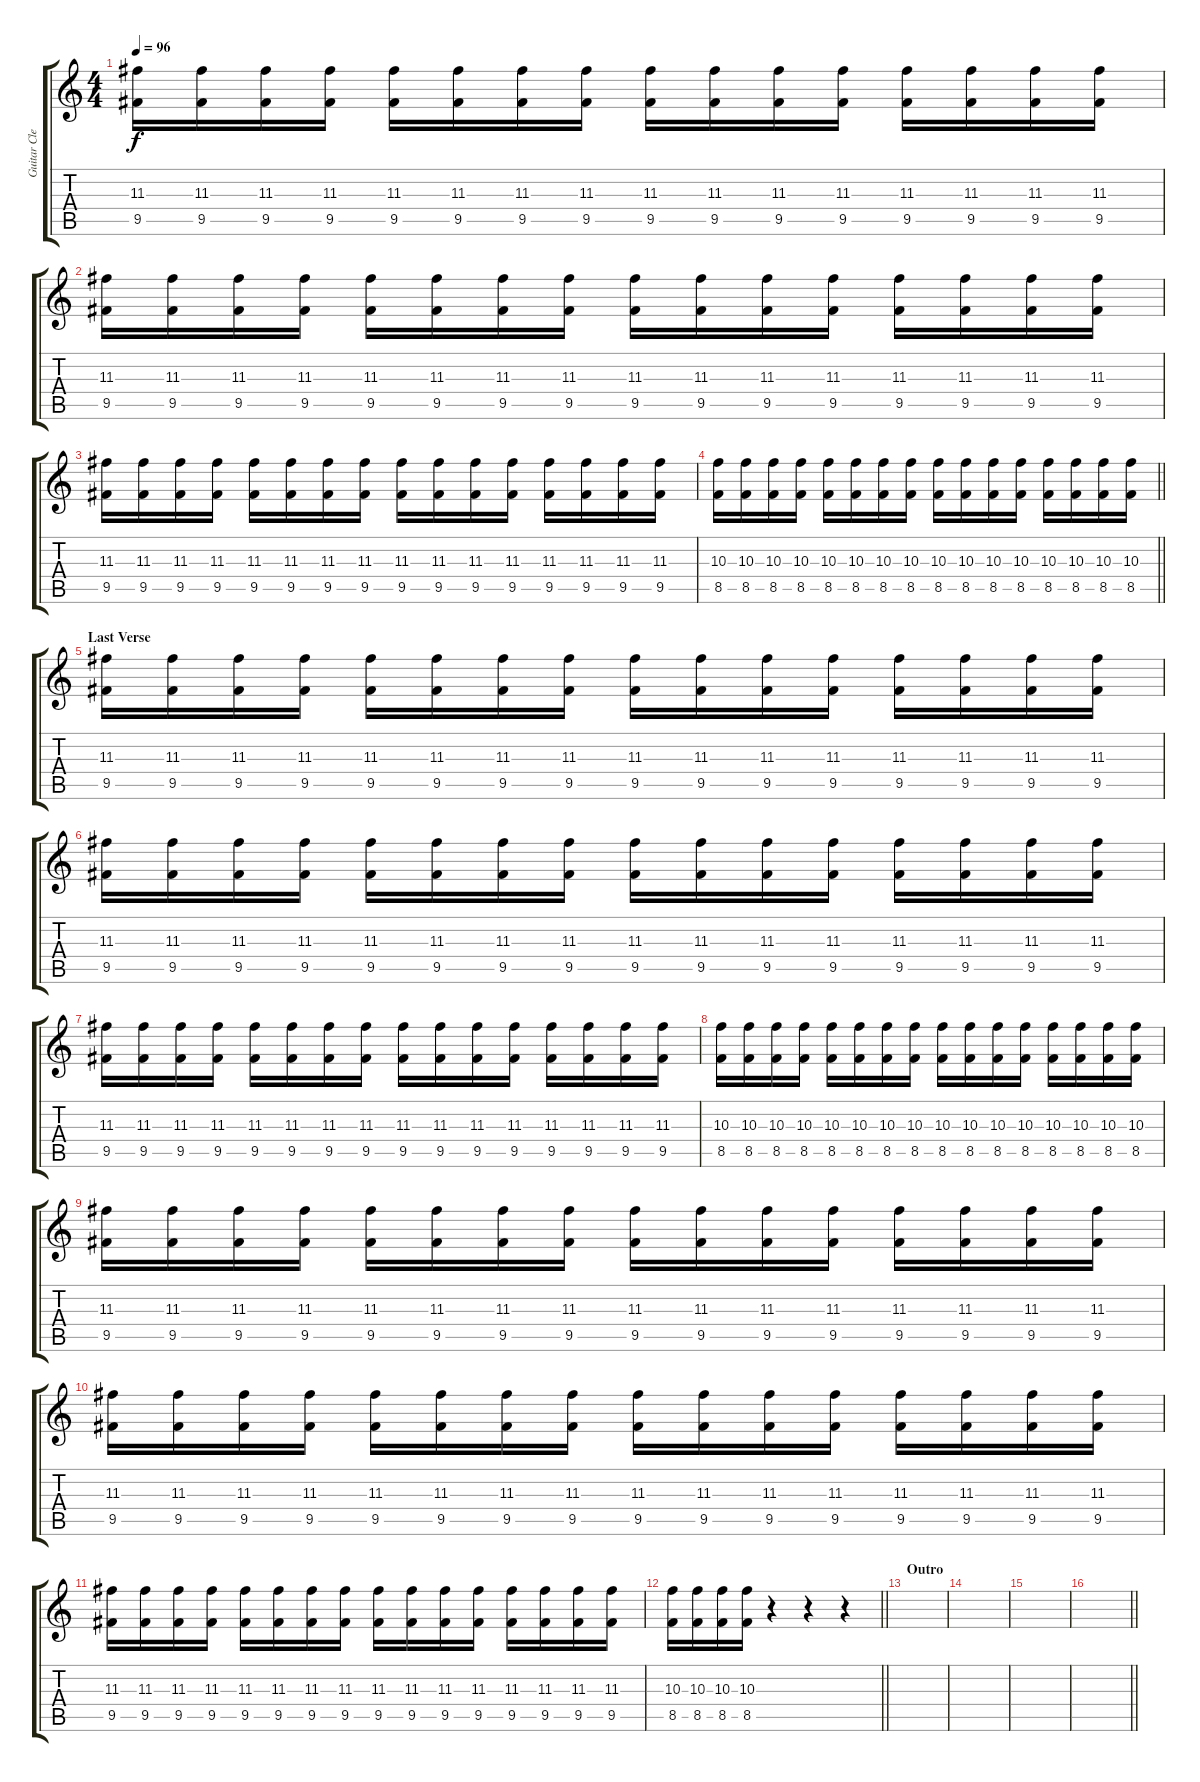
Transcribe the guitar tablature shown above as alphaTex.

\track ("Guitar Clean" "Guitar Cle") {instrument electricguitarclean}
\staff {score tabs}
\tuning (E4 B3 G3 D3 A2 E2) {hide}
\ts (4 4)
\tempo 96
\clef g2
\ks c
(11.3 9.5).16{dy f} (11.3 9.5).16 (11.3 9.5).16 (11.3 9.5).16 (11.3 9.5).16 (11.3 9.5).16 (11.3 9.5).16 (11.3 9.5).16 (11.3 9.5).16 (11.3 9.5).16 (11.3 9.5).16 (11.3 9.5).16 (11.3 9.5).16 (11.3 9.5).16 (11.3 9.5).16 (11.3 9.5).16 |
(11.3 9.5).16 (11.3 9.5).16 (11.3 9.5).16 (11.3 9.5).16 (11.3 9.5).16 (11.3 9.5).16 (11.3 9.5).16 (11.3 9.5).16 (11.3 9.5).16 (11.3 9.5).16 (11.3 9.5).16 (11.3 9.5).16 (11.3 9.5).16 (11.3 9.5).16 (11.3 9.5).16 (11.3 9.5).16 |
(11.3 9.5).16 (11.3 9.5).16 (11.3 9.5).16 (11.3 9.5).16 (11.3 9.5).16 (11.3 9.5).16 (11.3 9.5).16 (11.3 9.5).16 (11.3 9.5).16 (11.3 9.5).16 (11.3 9.5).16 (11.3 9.5).16 (11.3 9.5).16 (11.3 9.5).16 (11.3 9.5).16 (11.3 9.5).16 |
\barLineRight lightlight
(10.3 8.5).16 (10.3 8.5).16 (10.3 8.5).16 (10.3 8.5).16 (10.3 8.5).16 (10.3 8.5).16 (10.3 8.5).16 (10.3 8.5).16 (10.3 8.5).16 (10.3 8.5).16 (10.3 8.5).16 (10.3 8.5).16 (10.3 8.5).16 (10.3 8.5).16 (10.3 8.5).16 (10.3 8.5).16 |
\section ("" "Last Verse")
(11.3 9.5).16 (11.3 9.5).16 (11.3 9.5).16 (11.3 9.5).16 (11.3 9.5).16 (11.3 9.5).16 (11.3 9.5).16 (11.3 9.5).16 (11.3 9.5).16 (11.3 9.5).16 (11.3 9.5).16 (11.3 9.5).16 (11.3 9.5).16 (11.3 9.5).16 (11.3 9.5).16 (11.3 9.5).16 |
(11.3 9.5).16 (11.3 9.5).16 (11.3 9.5).16 (11.3 9.5).16 (11.3 9.5).16 (11.3 9.5).16 (11.3 9.5).16 (11.3 9.5).16 (11.3 9.5).16 (11.3 9.5).16 (11.3 9.5).16 (11.3 9.5).16 (11.3 9.5).16 (11.3 9.5).16 (11.3 9.5).16 (11.3 9.5).16 |
(11.3 9.5).16 (11.3 9.5).16 (11.3 9.5).16 (11.3 9.5).16 (11.3 9.5).16 (11.3 9.5).16 (11.3 9.5).16 (11.3 9.5).16 (11.3 9.5).16 (11.3 9.5).16 (11.3 9.5).16 (11.3 9.5).16 (11.3 9.5).16 (11.3 9.5).16 (11.3 9.5).16 (11.3 9.5).16 |
(10.3 8.5).16 (10.3 8.5).16 (10.3 8.5).16 (10.3 8.5).16 (10.3 8.5).16 (10.3 8.5).16 (10.3 8.5).16 (10.3 8.5).16 (10.3 8.5).16 (10.3 8.5).16 (10.3 8.5).16 (10.3 8.5).16 (10.3 8.5).16 (10.3 8.5).16 (10.3 8.5).16 (10.3 8.5).16 |
(11.3 9.5).16 (11.3 9.5).16 (11.3 9.5).16 (11.3 9.5).16 (11.3 9.5).16 (11.3 9.5).16 (11.3 9.5).16 (11.3 9.5).16 (11.3 9.5).16 (11.3 9.5).16 (11.3 9.5).16 (11.3 9.5).16 (11.3 9.5).16 (11.3 9.5).16 (11.3 9.5).16 (11.3 9.5).16 |
(11.3 9.5).16 (11.3 9.5).16 (11.3 9.5).16 (11.3 9.5).16 (11.3 9.5).16 (11.3 9.5).16 (11.3 9.5).16 (11.3 9.5).16 (11.3 9.5).16 (11.3 9.5).16 (11.3 9.5).16 (11.3 9.5).16 (11.3 9.5).16 (11.3 9.5).16 (11.3 9.5).16 (11.3 9.5).16 |
(11.3 9.5).16 (11.3 9.5).16 (11.3 9.5).16 (11.3 9.5).16 (11.3 9.5).16 (11.3 9.5).16 (11.3 9.5).16 (11.3 9.5).16 (11.3 9.5).16 (11.3 9.5).16 (11.3 9.5).16 (11.3 9.5).16 (11.3 9.5).16 (11.3 9.5).16 (11.3 9.5).16 (11.3 9.5).16 |
\barLineRight lightlight
(10.3 8.5).16 (10.3 8.5).16 (10.3 8.5).16 (10.3 8.5).16 r.4 r.4 r.4 |
\section ("" "Outro")
|
|
|
\barLineRight lightlight
